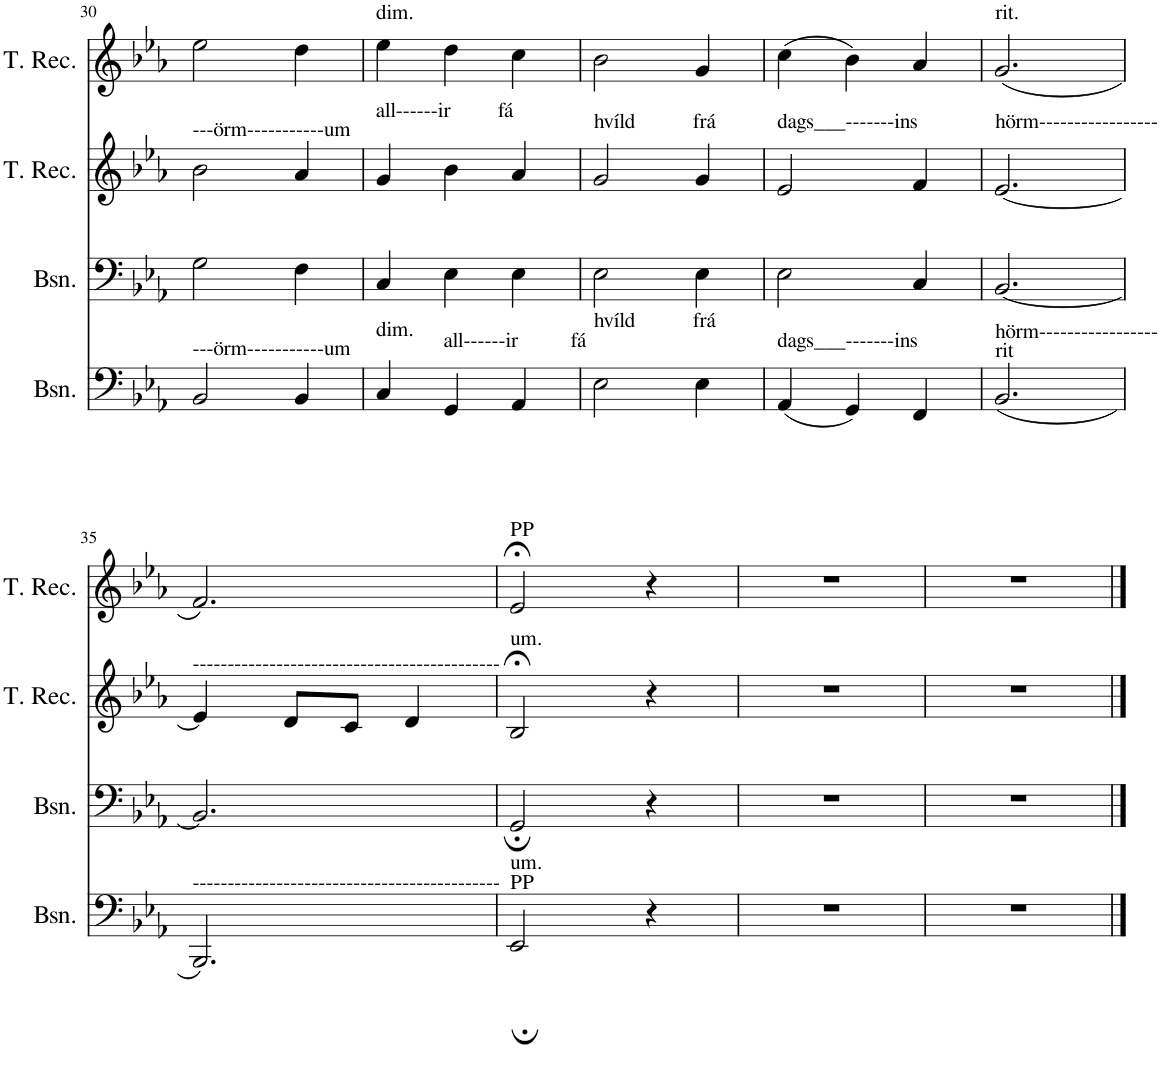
**kern	**kern	**kern	**kern
*part4	*part3	*part2	*part1
*staff4	*staff3	*staff2	*staff1
*I"Bassoon	*I"Bassoon	*I"Tenor Recorder	*I"Tenor Recorder
*I'Bsn.	*I'Bsn.	*I'T. Rec.	*I'T. Rec.
!!LO:PB:g=z
*clefF4	*clefF4	*clefG2	*clefG2
*k[b-e-a-]	*k[b-e-a-]	*k[b-e-a-]	*k[b-e-a-]
*M3/4	*M3/4	*M3/4	*M3/4
=30	=30	=30	=30
!	!	!LO:TX:a:t=---örm-----------um	!
!LO:TX:a:t=---örm-----------um	!	!	!
2BB-/	2G\	2b-\	2ee-\
4BB-/	4F\	4a-/	4dd\
=31	=31	=31	=31
!	!	!	!LO:TX:a:t=dim.
!	!	!LO:TX:a:t=all------ir         fá	!
!LO:TX:a:t=dim.	!	!	!
4C/	4C/	4g/	4ee-\
!LO:TX:a:t=all------ir          fá	!	!	!
4GG/	4E-\	4b-\	4dd\
4AA-/	4E-\	4a-/	4cc\
=32	=32	=32	=32
!	!	!LO:TX:a:t=hvíld           frá	!
!LO:TX:a:t=hvíld           frá	!	!	!
2E-\	2E-\	2g/	2b-\
4E-\	4E-\	4g/	4g/
=33	=33	=33	=33
!	!	!LO:TX:a:t=dags___-------ins	!
!LO:TX:a:t=dags___-------ins	!	!	!
(4AA-/	2E-\	2e-/	(4cc\
4GG/)	.	.	4b-\)
4FF/	4C/	4f/	4a-/
=34	=34	=34	=34
!	!	!	!LO:TX:a:t=rit.
!	!	!LO:TX:a:t=hörm-----------------	!
!LO:TX:a:t=rit	!	!	!
!LO:TX:a:t=hörm-----------------	!	!	!
(2.BB-/	[2.BB-/	[2.e-/	(2.g/
!!LO:LB:g=z
=35	=35	=35	=35
!	!	!LO:TX:a:t=--------------------------------------------	!
!LO:TX:a:t=--------------------------------------------	!	!	!
2.BBB-/)	2.BB-/]	4e-/]	2.f/)
.	.	8d/L	.
.	.	8c/J	.
.	.	4d/	.
=36	=36	=36	=36
!	!	!	!LO:TX:a:t=PP
!	!	!LO:TX:a:t=um.	!
!LO:TX:a:t=PP	!	!	!
!LO:TX:a:t=um.	!	!	!
2EE-;/	2GG;/	2B-;</	2e-;</
4r	4r	4r	4r
=37	=37	=37	=37
2.r	2.r	2.r	2.r
=38	=38	=38	=38
2.r	2.r	2.r	2.r
==	==	==	==
*-	*-	*-	*-
